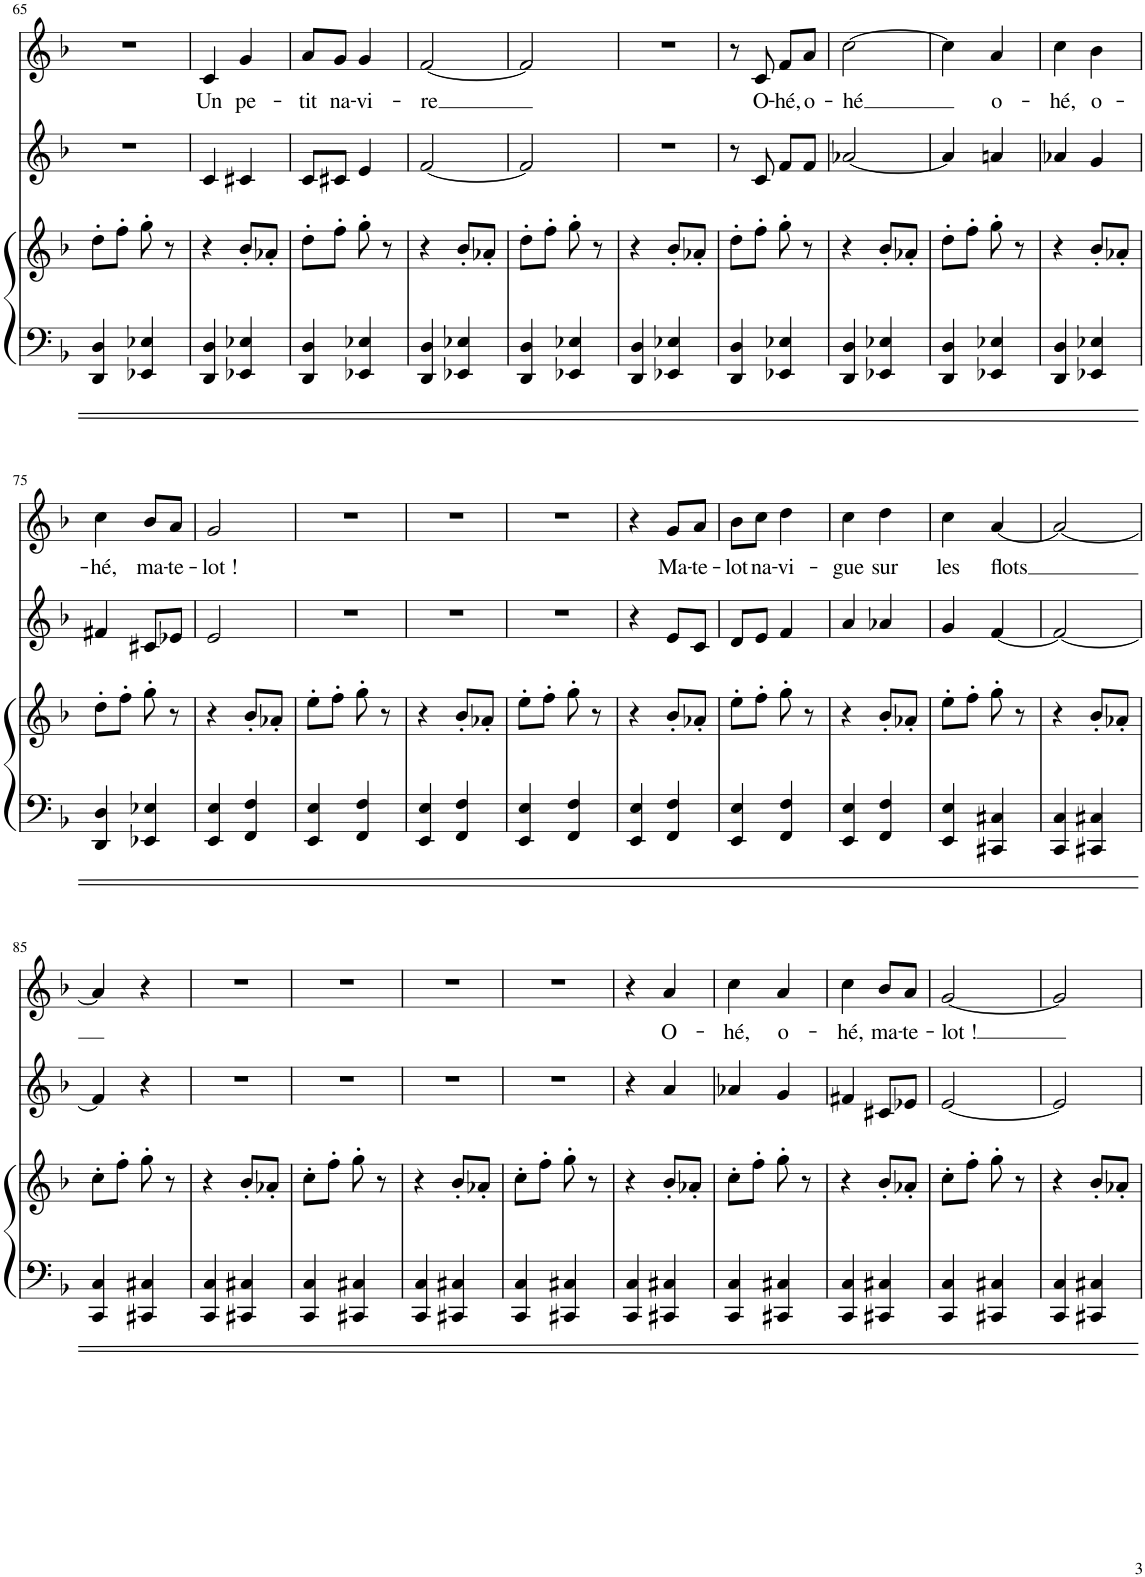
**kern	**kern	**kern	**kern	**text
*part3	*part3	*part2	*part1	*part1
*staff4	*staff3	*staff2	*staff1	*staff1
*I"Piano	*	*I"V2	*I"V1	*
*I'Pno	*	*	*	*
!!LO:PB:g=z
*clefF4	*clefG2	*clefG2	*clefG2	*
*k[b-]	*k[b-]	*k[b-]	*k[b-]	*
*M2/4	*M2/4	*M2/4	*M2/4	*
=65	=65	=65	=65	=65
4DD/ 4D/	8dd'\L	2r	2r	.
.	8ff'\J	.	.	.
4EE-X/ 4E-X/	8gg'\	.	.	.
.	8r	.	.	.
=66	=66	=66	=66	=66
!	!	!	!	!LO:LY:b
4DD/ 4D/	4r	4c/	4c/	Un
!	!	!	!	!LO:LY:b
4EE-X/ 4E-X/	8b-'/L	4c#X/	4g/	pe-
.	8a-X'/J	.	.	.
=67	=67	=67	=67	=67
!	!	!	!	!LO:LY:b
4DD/ 4D/	8dd'\L	8c/L	8a/L	-tit
!	!	!	!	!LO:LY:b
.	8ff'\J	8c#X/J	8g/J	na-
!	!	!	!	!LO:LY:b
4EE-X/ 4E-X/	8gg'\	4e/	4g/	-vi-
.	8r	.	.	.
=68	=68	=68	=68	=68
!	!	!	!	!LO:LY:b
4DD/ 4D/	4r	[2f/	[2f/	-re
4EE-X/ 4E-X/	8b-'/L	.	.	.
.	8a-X'/J	.	.	.
=69	=69	=69	=69	=69
4DD/ 4D/	8dd'\L	2f/]	2f/]	.
.	8ff'\J	.	.	.
4EE-X/ 4E-X/	8gg'\	.	.	.
.	8r	.	.	.
=70	=70	=70	=70	=70
4DD/ 4D/	4r	2r	2r	.
4EE-X/ 4E-X/	8b-'/L	.	.	.
.	8a-X'/J	.	.	.
=71	=71	=71	=71	=71
4DD/ 4D/	8dd'\L	8r	8r	.
!	!	!	!	!LO:LY:b
.	8ff'\J	8c/	8c/	O-
!	!	!	!	!LO:LY:b
4EE-X/ 4E-X/	8gg'\	8f/L	8f/L	-hé,
!	!	!	!	!LO:LY:b
.	8r	8f/J	8a/J	o-
=72	=72	=72	=72	=72
!	!	!	!	!LO:LY:b
4DD/ 4D/	4r	[2a-X/	[2cc\	-hé
4EE-X/ 4E-X/	8b-'/L	.	.	.
.	8a-X'/J	.	.	.
=73	=73	=73	=73	=73
4DD/ 4D/	8dd'\L	4a-/]	4cc\]	.
.	8ff'\J	.	.	.
!	!	!	!	!LO:LY:b
4EE-X/ 4E-X/	8gg'\	4an/	4a/	o-
.	8r	.	.	.
=74	=74	=74	=74	=74
!	!	!	!	!LO:LY:b
4DD/ 4D/	4r	4a-X/	4cc\	-hé,
!	!	!	!	!LO:LY:b
4EE-X/ 4E-X/	8b-'/L	4g/	4b-\	o-
.	8a-X'/J	.	.	.
!!LO:LB:g=z
=75	=75	=75	=75	=75
!	!	!	!	!LO:LY:b
4DD/ 4D/	8dd'\L	4f#X/	4cc\	-hé,
.	8ff'\J	.	.	.
!	!	!	!	!LO:LY:b
4EE-X/ 4E-X/	8gg'\	8c#X/L	8b-/L	ma-
!	!	!	!	!LO:LY:b
.	8r	8e-X/J	8a/J	-te-
=76	=76	=76	=76	=76
!	!	!	!	!LO:LY:b
4EE/ 4E/	4r	2e/	2g/	-lot !
4FF/ 4F/	8b-'/L	.	.	.
.	8a-X'/J	.	.	.
=77	=77	=77	=77	=77
4EE/ 4E/	8ee'\L	2r	2r	.
.	8ff'\J	.	.	.
4FF/ 4F/	8gg'\	.	.	.
.	8r	.	.	.
=78	=78	=78	=78	=78
4EE/ 4E/	4r	2r	2r	.
4FF/ 4F/	8b-'/L	.	.	.
.	8a-X'/J	.	.	.
=79	=79	=79	=79	=79
4EE/ 4E/	8ee'\L	2r	2r	.
.	8ff'\J	.	.	.
4FF/ 4F/	8gg'\	.	.	.
.	8r	.	.	.
=80	=80	=80	=80	=80
4EE/ 4E/	4r	4r	4r	.
!	!	!	!	!LO:LY:b
4FF/ 4F/	8b-'/L	8e/L	8g/L	Ma-
!	!	!	!	!LO:LY:b
.	8a-X'/J	8c/J	8a/J	-te-
=81	=81	=81	=81	=81
!	!	!	!	!LO:LY:b
4EE/ 4E/	8ee'\L	8d/L	8b-\L	-lot
!	!	!	!	!LO:LY:b
.	8ff'\J	8e/J	8cc\J	na-
!	!	!	!	!LO:LY:b
4FF/ 4F/	8gg'\	4f/	4dd\	-vi-
.	8r	.	.	.
=82	=82	=82	=82	=82
!	!	!	!	!LO:LY:b
4EE/ 4E/	4r	4a/	4cc\	-gue
!	!	!	!	!LO:LY:b
4FF/ 4F/	8b-'/L	4a-X/	4dd\	sur
.	8a-X'/J	.	.	.
=83	=83	=83	=83	=83
!	!	!	!	!LO:LY:b
4EE/ 4E/	8ee'\L	4g/	4cc\	les
.	8ff'\J	.	.	.
!	!	!	!	!LO:LY:b
4CC#X/ 4C#X/	8gg'\	[4f/	[4a/	flots
.	8r	.	.	.
=84	=84	=84	=84	=84
4CC/ 4C/	4r	2f/_	2a/_	.
4CC#X/ 4C#X/	8b-'/L	.	.	.
.	8a-X'/J	.	.	.
!!LO:LB:g=z
=85	=85	=85	=85	=85
4CC/ 4C/	8cc'\L	4f/]	4a/]	.
.	8ff'\J	.	.	.
4CC#X/ 4C#X/	8gg'\	4r	4r	.
.	8r	.	.	.
=86	=86	=86	=86	=86
4CC/ 4C/	4r	2r	2r	.
4CC#X/ 4C#X/	8b-'/L	.	.	.
.	8a-X'/J	.	.	.
=87	=87	=87	=87	=87
4CC/ 4C/	8cc'\L	2r	2r	.
.	8ff'\J	.	.	.
4CC#X/ 4C#X/	8gg'\	.	.	.
.	8r	.	.	.
=88	=88	=88	=88	=88
4CC/ 4C/	4r	2r	2r	.
4CC#X/ 4C#X/	8b-'/L	.	.	.
.	8a-X'/J	.	.	.
=89	=89	=89	=89	=89
4CC/ 4C/	8cc'\L	2r	2r	.
.	8ff'\J	.	.	.
4CC#X/ 4C#X/	8gg'\	.	.	.
.	8r	.	.	.
=90	=90	=90	=90	=90
4CC/ 4C/	4r	4r	4r	.
!	!	!	!	!LO:LY:b
4CC#X/ 4C#X/	8b-'/L	4a/	4a/	O-
.	8a-X'/J	.	.	.
=91	=91	=91	=91	=91
!	!	!	!	!LO:LY:b
4CC/ 4C/	8cc'\L	4a-X/	4cc\	-hé,
.	8ff'\J	.	.	.
!	!	!	!	!LO:LY:b
4CC#X/ 4C#X/	8gg'\	4g/	4a/	o-
.	8r	.	.	.
=92	=92	=92	=92	=92
!	!	!	!	!LO:LY:b
4CC/ 4C/	4r	4f#X/	4cc\	-hé,
!	!	!	!	!LO:LY:b
4CC#X/ 4C#X/	8b-'/L	8c#X/L	8b-/L	ma-
!	!	!	!	!LO:LY:b
.	8a-X'/J	8e-X/J	8a/J	-te-
=93	=93	=93	=93	=93
!	!	!	!	!LO:LY:b
4CC/ 4C/	8cc'\L	[2e/	[2g/	-lot !
.	8ff'\J	.	.	.
4CC#X/ 4C#X/	8gg'\	.	.	.
.	8r	.	.	.
=94	=94	=94	=94	=94
4CC/ 4C/	4r	2e/]	2g/]	.
4CC#X/ 4C#X/	8b-'/L	.	.	.
.	8a-X'/J	.	.	.
=	=	=	=	=
*-	*-	*-	*-	*-
